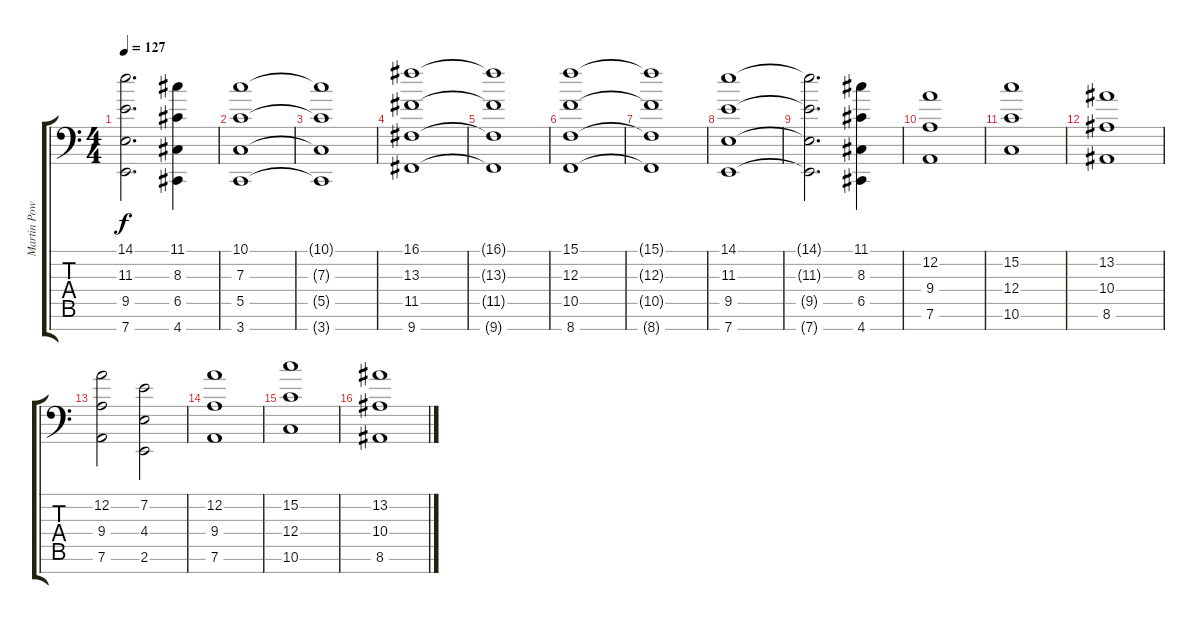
\track ("Martin Powell - Choir" "Martin Pow") {instrument choiraahs}
\staff {score tabs}
\tuning (D4 A3 F3 C3 G2 D2 A1) {hide}
\ts (4 4)
\tempo 127
\clef f4
\ks c
(14.1{t} 11.3{t} 9.5{t} 7.7{t}).2{d dy f} (11.1 8.3 6.5 4.7).4 |
(10.1 7.3 5.5 3.7).1 |
(10.1{t} 7.3{t} 5.5{t} 3.7{t}).1 |
(16.1 13.3 11.5 9.7).1 |
(16.1{t} 13.3{t} 11.5{t} 9.7{t}).1 |
(15.1 12.3 10.5 8.7).1 |
(15.1{t} 12.3{t} 10.5{t} 8.7{t}).1 |
(14.1 11.3 9.5 7.7).1 |
(14.1{t} 11.3{t} 9.5{t} 7.7{t}).2{d} (11.1 8.3 6.5 4.7).4 |
(12.2 9.4 7.6).1 |
(15.2 12.4 10.6).1 |
(13.2 10.4 8.6).1 |
(12.2 9.4 7.6).2 (7.2 4.4 2.6).2 |
(12.2 9.4 7.6).1 |
(15.2 12.4 10.6).1 |
(13.2 10.4 8.6).1
